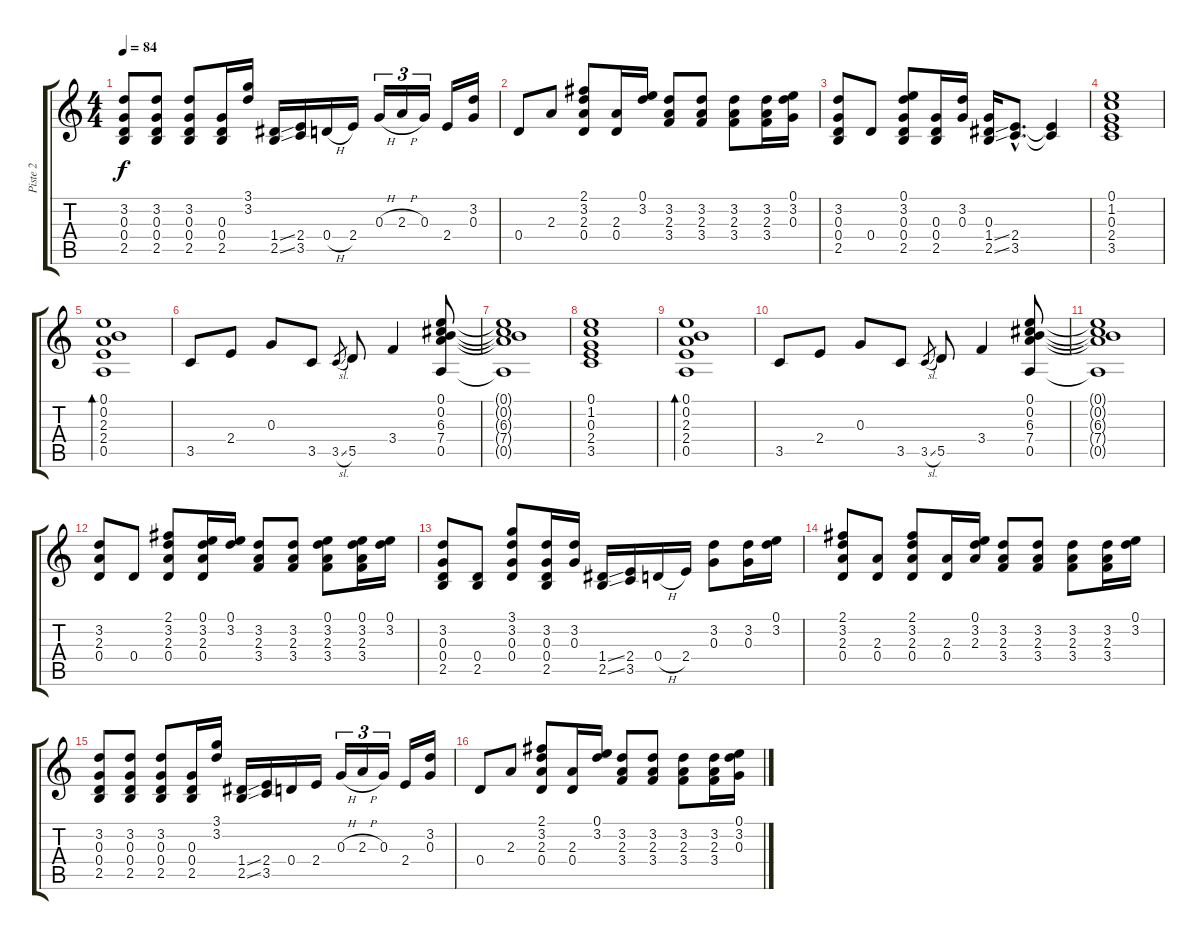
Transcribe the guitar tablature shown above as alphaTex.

\track ("Piste 2" "Piste 2") {instrument acousticguitarnylon}
\staff {score tabs}
\tuning (E4 B3 G3 D3 A2 E2) {hide}
\ts (4 4)
\tempo 84
\clef g2
\ks c
(3.2 0.3 0.4 2.5).8{dy f} (3.2 0.3 0.4 2.5).8 (3.2 0.3 0.4 2.5).8 (0.3 0.4 2.5).16 (3.1 3.2).16 (1.4{ss} 2.5{ss}).16 (2.4 3.5).16 0.4{h}.16 2.4.16 0.3{h}.16{tu (3 2)} 2.3{h}.16{tu (3 2)} 0.3.16{tu (3 2)} 2.4.16 (3.2 0.3).16 |
0.4.8 2.3.8 (2.1 3.2 2.3 0.4).8 (2.3 0.4).16 (0.1 3.2).16 (3.2 2.3 3.4).8 (3.2 2.3 3.4).8 (3.2 2.3 3.4).8 (3.2 2.3 3.4).16 (0.1 3.2 0.3).16 |
(3.2 0.3 0.4 2.5).8 0.4.8 (0.1 3.2 0.3 0.4 2.5).8 (0.3 0.4 2.5).16 (3.2 0.3).16 (0.3 1.4{ss} 2.5{ss}).16 (2.4{hac} 3.5{hac}).8{d} (2.4{t} 3.5{t}).4 |
(0.1 1.2 0.3 2.4 3.5).1 |
(0.1 0.2 2.3 2.4 0.5).1{bd 60} |
3.5.8 2.4.8 0.3.8 3.5.8 3.5{sl}.8{gr} 5.5.8 3.4.4 (0.1 0.2 6.3 7.4 0.5).8 |
(0.1{t} 0.2{t} 6.3{t} 7.4{t} 0.5{t}).1 |
(0.1 1.2 0.3 2.4 3.5).1 |
(0.1 0.2 2.3 2.4 0.5).1{bd 60} |
3.5.8 2.4.8 0.3.8 3.5.8 3.5{sl}.8{gr} 5.5.8 3.4.4 (0.1 0.2 6.3 7.4 0.5).8 |
(0.1{t} 0.2{t} 6.3{t} 7.4{t} 0.5{t}).1 |
(3.2 2.3 0.4).8 0.4.8 (2.1 3.2 2.3 0.4).8 (0.1 3.2 2.3 0.4).16 (0.1 3.2).16 (3.2 2.3 3.4).8 (3.2 2.3 3.4).8 (0.1 3.2 2.3 3.4).8 (0.1 3.2 2.3 3.4).16 (0.1 3.2).16 |
(3.2 0.3 0.4 2.5).8 (0.4 2.5).8 (3.1 3.2 0.3 0.4).8 (3.2 0.3 0.4 2.5).16 (3.2 0.3).16 (1.4{ss} 2.5{ss}).16 (2.4 3.5).16 0.4{h}.16 2.4.16 (3.2 0.3).8 (3.2 0.3).16 (0.1 3.2).16 |
(2.1 3.2 2.3 0.4).8 (2.3 0.4).8 (2.1 3.2 2.3 0.4).8 (2.3 0.4).16 (0.1 3.2 2.3).16 (3.2 2.3 3.4).8 (3.2 2.3 3.4).8 (3.2 2.3 3.4).8 (3.2 2.3 3.4).16 (0.1 3.2).16 |
(3.2 0.3 0.4 2.5).8 (3.2 0.3 0.4 2.5).8 (3.2 0.3 0.4 2.5).8 (0.3 0.4 2.5).16 (3.1 3.2).16 (1.4{ss} 2.5{ss}).16 (2.4 3.5).16 0.4.16 2.4.16 0.3{h}.16{tu (3 2)} 2.3{h}.16{tu (3 2)} 0.3.16{tu (3 2)} 2.4.16 (3.2 0.3).16 |
0.4.8 2.3.8 (2.1 3.2 2.3 0.4).8 (2.3 0.4).16 (0.1 3.2).16 (3.2 2.3 3.4).8 (3.2 2.3 3.4).8 (3.2 2.3 3.4).8 (3.2 2.3 3.4).16 (0.1 3.2 0.3).16
